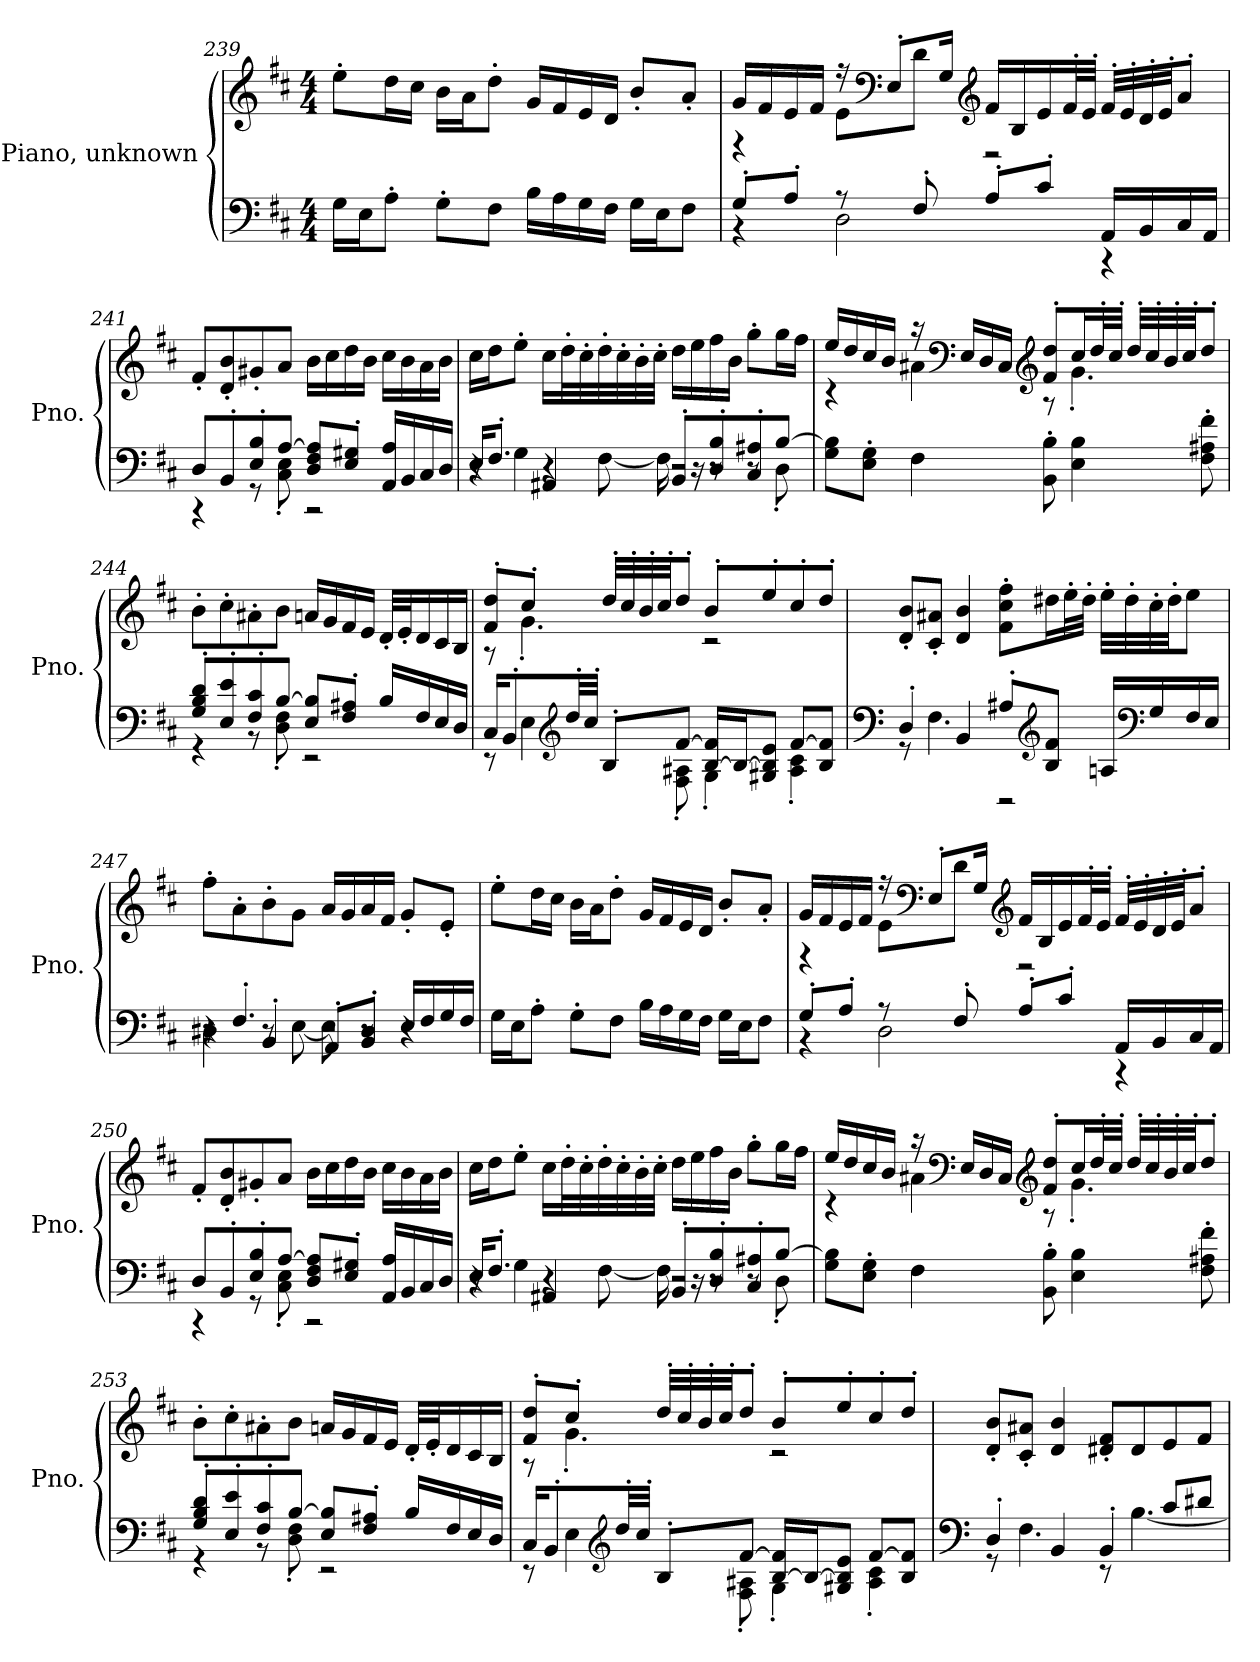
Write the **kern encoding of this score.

**kern	**kern
*part1	*part1
*staff2	*staff1
*I"Piano, unknown	*
*I'Pno.	*
!!LO:LB:g=z
*clefF4	*clefG2
*k[f#c#]	*k[f#c#]
*M4/4	*M4/4
=239	=239
16G\LL	8ee'\L
16E\J	.
8A'\J	16dd\L
.	16cc#\JJ
8G'\L	16b\LL
.	16a\J
8F#\J	8dd'\J
16B\LL	16g/LL
16A\	16f#/
16G\	16e/
16F#\JJ	16d/JJ
16G\LL	8b'/L
16E\J	.
8F#\J	8a'/J
=240	=240
*^	*^
8G'/L	4r	16g/LL	4r
.	.	16f#/	.
8A'/J	.	16e/	.
.	.	16f#/JJ	.
8r	2D\	16r	8e\L
*	*	*clefF4	*
.	.	8E'/L	.
8F#'/	.	.	8d\J
.	.	16G/Jk	.
*	*	*clefG2	*
8A'/L	.	16f#/LL	2r
.	.	16B/	.
8c#'/J	.	16e/	.
.	.	32f#'/L	.
.	.	32e'/JJJ	.
16AA/LL	4r	32f#'/LLL	.
.	.	32e'/	.
16BB/	.	32d'/	.
.	.	32e'/JJ	.
16C#/	.	8a'/J	.
16AA/JJ	.	.	.
*	*	*v	*v
!!LO:LB:g=z
=241	=241	=241
8D/L	4r	8f#'/L
8BB'/	.	8d/' 8b/'
8E/' 8B/'	8r	8g#X'/
[8A/J	8C#\' 8E\'	8a/J
8D/ 8F#/ 8A/]L	2r	16b\LL
.	.	16cc#\
8E/' 8G#X/'J	.	16dd\
.	.	16b\JJ
16AA/ 16A/LL	.	16cc#\LL
16BB/	.	16b\
16C#/	.	16a\
16D/JJ	.	16b\JJ
=242	=242	=242
*	*^	*
16E/KL	8r	4r	16cc#\LL
8.F#'/J	.	.	16dd\J
.	4G\	.	8ee'\J
4r	.	4AA#X/	16cc#\LL
.	.	.	32dd'\L
.	.	.	32cc#'\
.	[8F#\	.	32dd'\
.	.	.	32cc#'\
.	.	.	32b'\
.	.	.	32cc#'\JJJ
8BB'/L	16F#\]	2r	16dd\LL
.	16r	.	16ee\
8D/' 8B/'	8r	.	16ff#\
.	.	.	16b\JJ
8C#/' 8A#X/'	8r	.	8gg'\L
[8B/J	8D'\	.	16gg\L
.	.	.	16ff#\JJ
*v	*v	*v	*
!!LO:LB:g=z
=243	=243
*	*^
8G\ 8B\]L	16ee/LL	4r
.	16dd/	.
8E\' 8G\'J	16cc#/	.
.	16b/JJ	.
4F#\	16r	4a#X\
*	*clefF4	*
.	16E/LL	.
.	16D/	.
.	16C#/JJ	.
*	*clefG2	*
8BB\' 8B\'	8f#/' 8dd/'L	8r
4E\ 4B\	16cc#/L	4.g'\
.	32dd'/L	.
.	32cc#'/JJJ	.
.	32dd'/LLL	.
.	32cc#'/	.
.	32b'/	.
.	32cc#'/JJ	.
8F#\' 8A#X\' 8f#\'	8dd'/J	.
*	*v	*v
=244	=244
*^	*
8G/' 8B/' 8d/'L	4r	8b'\L
8E/' 8e/'	.	8cc#'\
8F#/' 8c#/'	8r	8a#X'\
[8B/J	8D\' 8F#\'	8b\J
8E/ 8B/]L	2r	16an/LL
.	.	16g/
8F#/' 8A#X/'J	.	16f#/
.	.	16e/JJ
16B/LL	.	32d'/LLL
.	.	32e'/J
16F#/	.	16d/
16E/	.	16c#/
16D/JJ	.	16B/JJ
!!LO:LB:g=z
=245	=245	=245
*	*	*^
16C#/KL	8r	8f#/' 8dd/'L	8r
8BB'/	.	.	.
.	4E\	8cc#'/J	4.g'\
*clefG2	*	*	*
32dd'/LL	.	.	.
32cc#'/JJJ	.	.	.
8B'/L	.	32dd'/LLL	.
.	.	32cc#'/	.
.	.	32b'/	.
.	.	32cc#'/JJ	.
[8f#/J	8F#\' 8A#X\'	8dd'/J	.
[16B/ 16f#/]LL	4G'\	8b'/L	2r
16B/J_	.	.	.
8G#X/ 8B/] 8e/J	.	8ee'/	.
[8f#/L	4A#\' 4c#\'	8cc#'/	.
8B/ 8f#/]J	.	8dd'/J	.
*	*	*v	*v
=246	=246	=246
*clefF4	*	*
4D'/	8r	8d/' 8b/'L
.	4.F#\	8c#/' 8a#X/'J
4BB/	.	4d/ 4b/
8A#X'/L	2r	8f#\' 8cc#\' 8ff#\'L
*clefG2	*	*
8B/ 8f#/J	.	16dd#X\L
.	.	32ee'\L
.	.	32dd#'\JJJ
16An/LL	.	32ee'\LLL
.	.	32dd#'\
*clefF4	*	*
16G/	.	32cc#'\
.	.	32dd#'\JJ
16F#/	.	8ee\J
16E/JJ	.	.
!!LO:PB:g=z
=247	=247	=247
*	*^	*
8r	4D#X\	4r	8ff#'\L
4.F#'/	.	.	8a'\
.	8r	4BB'/	8b'\
.	[8E\	.	8g\J
2r	8E\]	8AA'/L	16a/LL
.	.	.	16g/
.	8r	8BB/' 8D#/'J	16a/
.	.	.	16f#/JJ
.	4r	16E/LL	8g'/L
.	.	16F#/	.
.	.	16G/	8e'/J
.	.	16F#/JJ	.
*v	*v	*v	*
=248	=248
16G\LL	8ee'\L
16E\J	.
8A'\J	16dd\L
.	16cc#\JJ
8G'\L	16b\LL
.	16a\J
8F#\J	8dd'\J
16B\LL	16g/LL
16A\	16f#/
16G\	16e/
16F#\JJ	16d/JJ
16G\LL	8b'/L
16E\J	.
8F#\J	8a'/J
!!LO:LB:g=z
=249	=249
*^	*^
8G'/L	4r	16g/LL	4r
.	.	16f#/	.
8A'/J	.	16e/	.
.	.	16f#/JJ	.
8r	2D\	16r	8e\L
*	*	*clefF4	*
.	.	8E'/L	.
8F#'/	.	.	8d\J
.	.	16G/Jk	.
*	*	*clefG2	*
8A'/L	.	16f#/LL	2r
.	.	16B/	.
8c#'/J	.	16e/	.
.	.	32f#'/L	.
.	.	32e'/JJJ	.
16AA/LL	4r	32f#'/LLL	.
.	.	32e'/	.
16BB/	.	32d'/	.
.	.	32e'/JJ	.
16C#/	.	8a'/J	.
16AA/JJ	.	.	.
*	*	*v	*v
=250	=250	=250
8D/L	4r	8f#'/L
8BB'/	.	8d/' 8b/'
8E/' 8B/'	8r	8g#X'/
[8A/J	8C#\' 8E\'	8a/J
8D/ 8F#/ 8A/]L	2r	16b\LL
.	.	16cc#\
8E/' 8G#X/'J	.	16dd\
.	.	16b\JJ
16AA/ 16A/LL	.	16cc#\LL
16BB/	.	16b\
16C#/	.	16a\
16D/JJ	.	16b\JJ
!!LO:LB:g=z
=251	=251	=251
*	*^	*
16E/KL	8r	4r	16cc#\LL
8.F#'/J	.	.	16dd\J
.	4G\	.	8ee'\J
4r	.	4AA#X/	16cc#\LL
.	.	.	32dd'\L
.	.	.	32cc#'\
.	[8F#\	.	32dd'\
.	.	.	32cc#'\
.	.	.	32b'\
.	.	.	32cc#'\JJJ
8BB'/L	16F#\]	2r	16dd\LL
.	16r	.	16ee\
8D/' 8B/'	8r	.	16ff#\
.	.	.	16b\JJ
8C#/' 8A#X/'	8r	.	8gg'\L
[8B/J	8D'\	.	16gg\L
.	.	.	16ff#\JJ
*v	*v	*v	*
=252	=252
*	*^
8G\ 8B\]L	16ee/LL	4r
.	16dd/	.
8E\' 8G\'J	16cc#/	.
.	16b/JJ	.
4F#\	16r	4a#X\
*	*clefF4	*
.	16E/LL	.
.	16D/	.
.	16C#/JJ	.
*	*clefG2	*
8BB\' 8B\'	8f#/' 8dd/'L	8r
4E\ 4B\	16cc#/L	4.g'\
.	32dd'/L	.
.	32cc#'/JJJ	.
.	32dd'/LLL	.
.	32cc#'/	.
.	32b'/	.
.	32cc#'/JJ	.
8F#\' 8A#X\' 8f#\'	8dd'/J	.
*	*v	*v
!!LO:LB:g=z
=253	=253
*^	*
8G/' 8B/' 8d/'L	4r	8b'\L
8E/' 8e/'	.	8cc#'\
8F#/' 8c#/'	8r	8a#X'\
[8B/J	8D\' 8F#\'	8b\J
8E/ 8B/]L	2r	16an/LL
.	.	16g/
8F#/' 8A#X/'J	.	16f#/
.	.	16e/JJ
16B/LL	.	32d'/LLL
.	.	32e'/J
16F#/	.	16d/
16E/	.	16c#/
16D/JJ	.	16B/JJ
=254	=254	=254
*	*	*^
16C#/KL	8r	8f#/' 8dd/'L	8r
8BB'/	.	.	.
.	4E\	8cc#'/J	4.g'\
*clefG2	*	*	*
32dd'/LL	.	.	.
32cc#'/JJJ	.	.	.
8B'/L	.	32dd'/LLL	.
.	.	32cc#'/	.
.	.	32b'/	.
.	.	32cc#'/JJ	.
[8f#/J	8F#\' 8A#X\'	8dd'/J	.
[16B/ 16f#/]LL	4G'\	8b'/L	2r
16B/J_	.	.	.
8G#X/ 8B/] 8e/J	.	8ee'/	.
[8f#/L	4A#\' 4c#\'	8cc#'/	.
8B/ 8f#/]J	.	8dd'/J	.
*	*	*v	*v
!!LO:LB:g=z
=255	=255	=255
*clefF4	*	*
4D'/	8r	8d/' 8b/'L
.	4.F#\	8c#/' 8a#X/'J
4BB/	.	4d/ 4b/
4BB'/	8r	8d#X/' 8f#/'L
.	[4.B\	8d#/
8c#/L	.	8e/
8d#X/J	.	8f#/J
*v	*v	*
=	=
*-	*-
